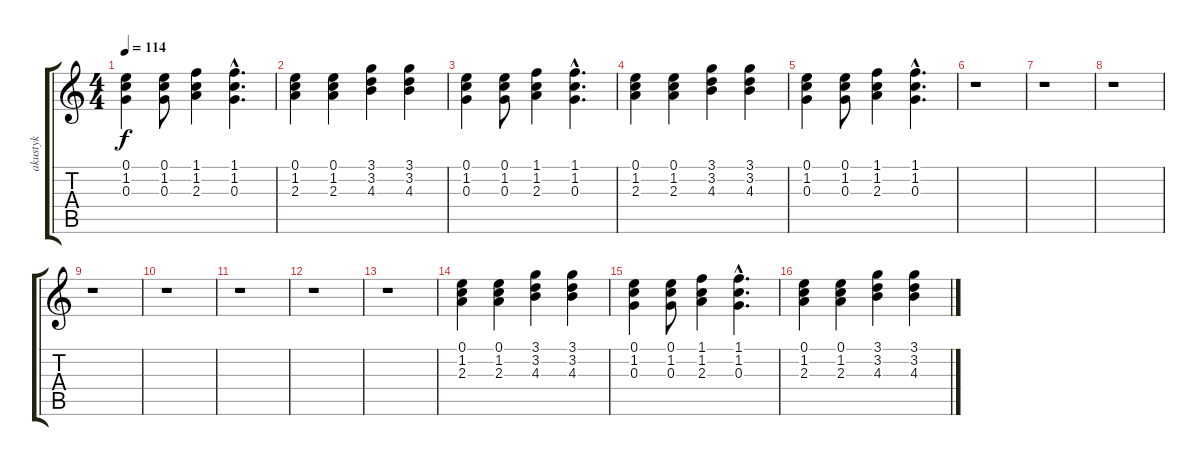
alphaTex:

\track ("akustyk" "akustyk") {instrument acousticguitarsteel}
\staff {score tabs}
\tuning (E4 B3 G3 D3 A2 E2) {hide}
\ts (4 4)
\tempo 114
\clef g2
\ks c
(0.1 1.2 0.3).4{dy f} (0.1 1.2 0.3).8 (1.1 1.2 2.3).4 (1.1{hac} 1.2{hac} 0.3{hac}).4{d} |
(0.1 1.2 2.3).4 (0.1 1.2 2.3).4 (3.1 3.2 4.3).4 (3.1 3.2 4.3).4 |
(0.1 1.2 0.3).4 (0.1 1.2 0.3).8 (1.1 1.2 2.3).4 (1.1{hac} 1.2{hac} 0.3{hac}).4{d} |
(0.1 1.2 2.3).4 (0.1 1.2 2.3).4 (3.1 3.2 4.3).4 (3.1 3.2 4.3).4 |
(0.1 1.2 0.3).4 (0.1 1.2 0.3).8 (1.1 1.2 2.3).4 (1.1{hac} 1.2{hac} 0.3{hac}).4{d} |
r.1 |
r.1 |
r.1 |
r.1 |
r.1 |
r.1 |
r.1 |
r.1 |
(0.1 1.2 2.3).4 (0.1 1.2 2.3).4 (3.1 3.2 4.3).4 (3.1 3.2 4.3).4 |
(0.1 1.2 0.3).4 (0.1 1.2 0.3).8 (1.1 1.2 2.3).4 (1.1{hac} 1.2{hac} 0.3{hac}).4{d} |
(0.1 1.2 2.3).4 (0.1 1.2 2.3).4 (3.1 3.2 4.3).4 (3.1 3.2 4.3).4
